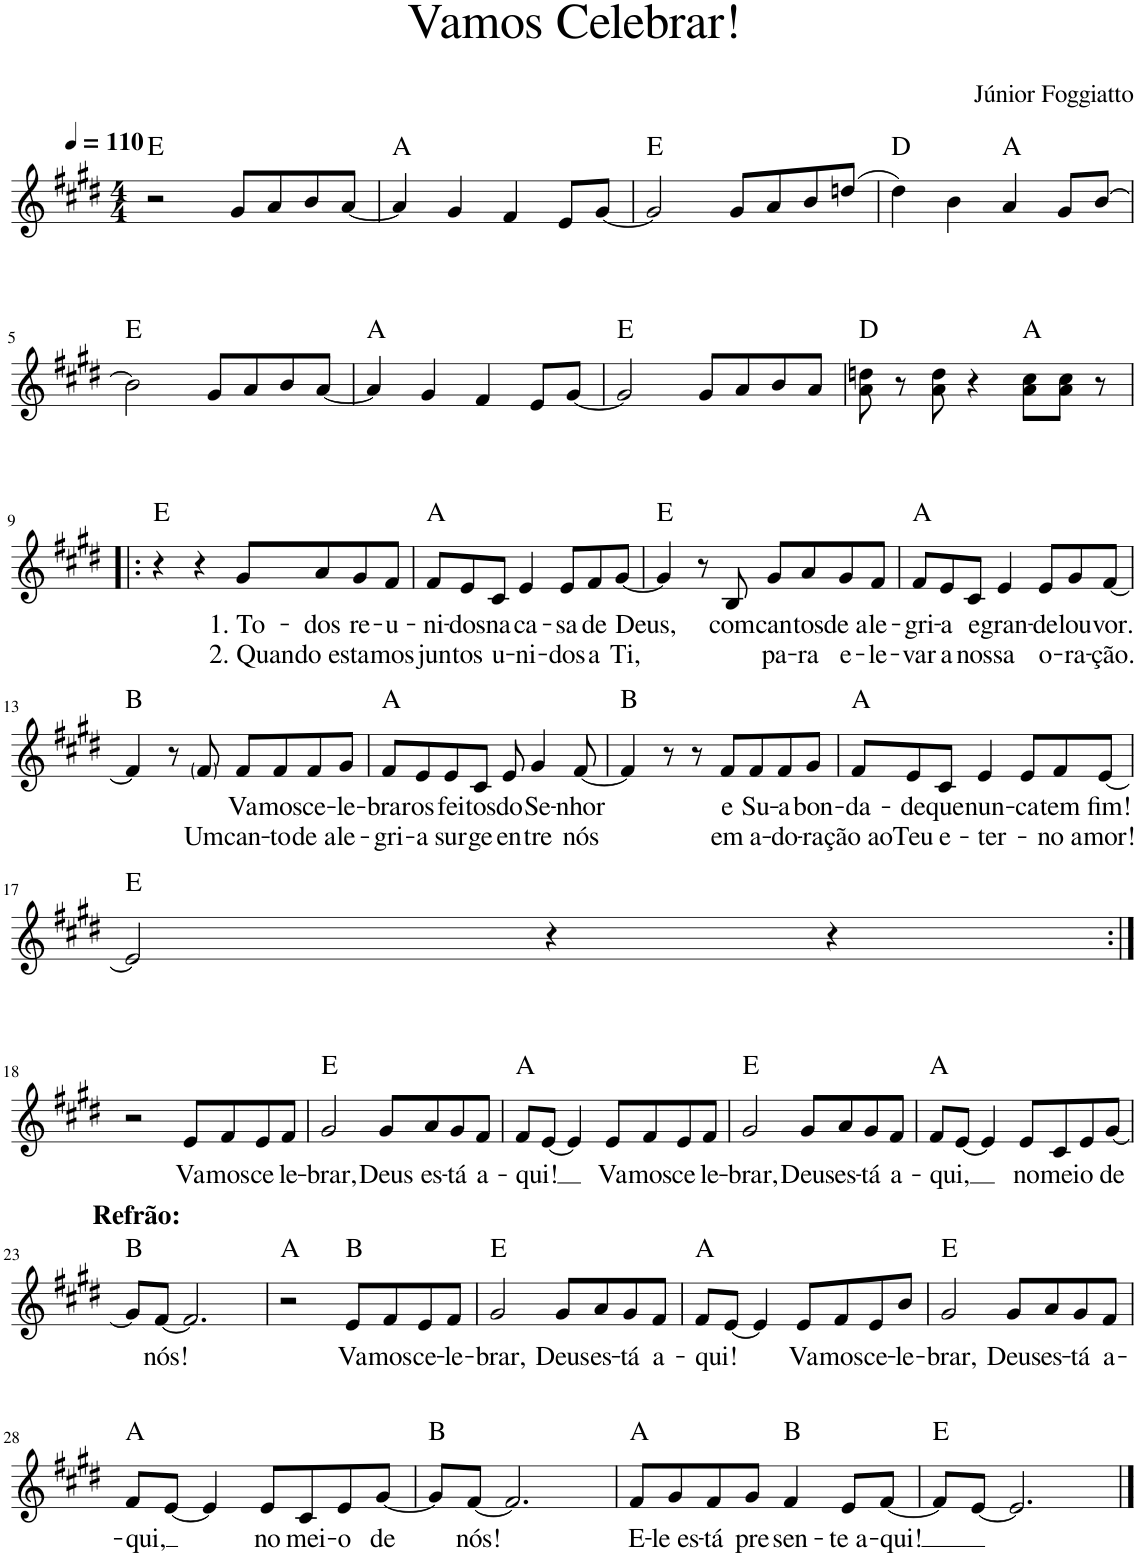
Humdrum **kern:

**kern	**text	**text	**harte
*part1	*part1	*part1	*part1
*staff1	*staff1	*staff1	*
*I"Voz	*	*	*
*I'Vo.	*	*	*
*clefG2	*	*	*
*k[f#c#g#d#]	*	*	*
*M4/4	*	*	*
*MM110	*	*	*
=1	=1	=1	=1
2r	.	.	E:maj
8g#/L	.	.	.
8a/	.	.	.
8b/	.	.	.
[8a/J	.	.	.
=2	=2	=2	=2
4a/]	.	.	A:maj
4g#/	.	.	.
4f#/	.	.	.
8e/L	.	.	.
[8g#/J	.	.	.
=3	=3	=3	=3
2g#/]	.	.	E:maj
8g#/L	.	.	.
8a/	.	.	.
8b/	.	.	.
(8ddn/J	.	.	.
=4	=4	=4	=4
4dd#\)	.	.	D:maj
4b\	.	.	.
4a/	.	.	A:maj
8g#/L	.	.	.
[8b/J	.	.	.
!!LO:LB:g=z
=5	=5	=5	=5
2b\]	.	.	E:maj
8g#/L	.	.	.
8a/	.	.	.
8b/	.	.	.
[8a/J	.	.	.
=6	=6	=6	=6
4a/]	.	.	A:maj
4g#/	.	.	.
4f#/	.	.	.
8e/L	.	.	.
[8g#/J	.	.	.
=7	=7	=7	=7
2g#/]	.	.	E:maj
8g#/L	.	.	.
8a/	.	.	.
8b/	.	.	.
8a/J	.	.	.
=8	=8	=8	=8
8a\ 8ddn\	.	.	D:maj
8r	.	.	.
8a\ 8dd\	.	.	.
4r	.	.	.
8a\ 8cc#\L	.	.	A:maj
8a\ 8cc#\J	.	.	.
8r	.	.	.
!!LO:LB:g=z
=9!|:	=9!|:	=9!|:	=9!|:
4r	.	.	E:maj
4r	.	.	.
!	!LO:LY:b	!LO:LY:b	!
8g#/L	1. To-	2. Quan-	.
!	!LO:LY:b	!LO:LY:b	!
8a/	-dos	-do es-	.
!	!LO:LY:b	!LO:LY:b	!
8g#/	re-	-ta-	.
!	!LO:LY:b	!LO:LY:b	!
8f#/J	-u-	-mos	.
=10	=10	=10	=10
!	!LO:LY:b	!LO:LY:b	!
8f#/L	-ni-	jun-	A:maj
!	!LO:LY:b	!LO:LY:b	!
8e/	-dos	-tos	.
!	!LO:LY:b	!LO:LY:b	!
8c#/J	na	u-	.
!	!LO:LY:b	!LO:LY:b	!
4e/	ca-	-ni-	.
!	!LO:LY:b	!LO:LY:b	!
8e/L	-sa	-dos	.
!	!LO:LY:b	!LO:LY:b	!
8f#/	de	a	.
!	!LO:LY:b	!LO:LY:b	!
[8g#/J	Deus,	Ti,	.
=11	=11	=11	=11
4g#/]	.	.	E:maj
8r	.	.	.
!	!LO:LY:b	!	!
8B/	com	.	.
!	!LO:LY:b	!LO:LY:b	!
8g#/L	can-	pa-	.
!	!LO:LY:b	!LO:LY:b	!
8a/	-tos	-ra	.
!	!LO:LY:b	!LO:LY:b	!
8g#/	de a-	e-	.
!	!LO:LY:b	!LO:LY:b	!
8f#/J	-le-	-le-	.
=12	=12	=12	=12
!	!LO:LY:b	!LO:LY:b	!
8f#/L	-gri-	-var	A:maj
!	!LO:LY:b	!LO:LY:b	!
8e/	-a	a	.
!	!LO:LY:b	!LO:LY:b	!
8c#/J	e	nos-	.
!	!LO:LY:b	!LO:LY:b	!
4e/	gran-	-sa	.
!	!LO:LY:b	!LO:LY:b	!
8e/L	-de	o-	.
!	!LO:LY:b	!LO:LY:b	!
8g#/	lou-	-ra-	.
!	!LO:LY:b	!LO:LY:b	!
[8f#/J	-vor.	-ção.	.
!!LO:LB:g=z
=13	=13	=13	=13
4f#/]	.	.	B:maj
8r	.	.	.
!	!	!LO:LY:b	!
8f#/	.	Um	.
!	!LO:LY:b	!LO:LY:b	!
8f#/L	Va-	can-	.
!	!LO:LY:b	!LO:LY:b	!
8f#/	-mos	-to	.
!	!LO:LY:b	!LO:LY:b	!
8f#/	ce-	de a-	.
!	!LO:LY:b	!LO:LY:b	!
8g#/J	-le-	-le-	.
=14	=14	=14	=14
!	!LO:LY:b	!LO:LY:b	!
8f#/L	-brar	-gri-	A:maj
!	!LO:LY:b	!LO:LY:b	!
8e/	os	-a	.
!	!LO:LY:b	!LO:LY:b	!
8e/	fei-	sur-	.
!	!LO:LY:b	!LO:LY:b	!
8c#/J	-tos	-ge	.
!	!LO:LY:b	!LO:LY:b	!
8e/	do	en-	.
!	!LO:LY:b	!LO:LY:b	!
4g#/	Se-	-tre	.
!	!LO:LY:b	!LO:LY:b	!
[8f#/	-nhor	nós	.
=15	=15	=15	=15
4f#/]	.	.	B:maj
8r	.	.	.
8r	.	.	.
!	!LO:LY:b	!LO:LY:b	!
8f#/L	e	em	.
!	!LO:LY:b	!LO:LY:b	!
8f#/	Su-	a-	.
!	!LO:LY:b	!LO:LY:b	!
8f#/	-a	-do-	.
!	!LO:LY:b	!LO:LY:b	!
8g#/J	bon-	-ra-	.
=16	=16	=16	=16
!	!LO:LY:b	!LO:LY:b	!
8f#/L	-da-	-ção ao	A:maj
!	!LO:LY:b	!LO:LY:b	!
8e/	-de	Teu	.
!	!LO:LY:b	!LO:LY:b	!
8c#/J	que	e-	.
!	!LO:LY:b	!LO:LY:b	!
4e/	nun-	-ter-	.
!	!LO:LY:b	!	!
8e/L	-ca	.	.
!	!LO:LY:b	!LO:LY:b	!
8f#/	tem	-no a-	.
!	!LO:LY:b	!LO:LY:b	!
[8e/J	fim!	-mor!	.
!!LO:LB:g=z
=17	=17	=17	=17
2e/]	.	.	E:maj
4r	.	.	.
4r	.	.	.
!!LO:LB:g=z
=18:|!	=18:|!	=18:|!	=18:|!
!LO:TX:b:B:t=Refrão&colon;	!	!	!
2r	.	.	.
!	!LO:LY:b	!	!
8e/L	Va-	.	.
!	!LO:LY:b	!	!
8f#/	-mos	.	.
!	!LO:LY:b	!	!
8e/	ce-	.	.
!	!LO:LY:b	!	!
8f#/J	-le-	.	.
=19	=19	=19	=19
!	!LO:LY:b	!	!
2g#/	-brar,	.	E:maj
!	!LO:LY:b	!	!
8g#/L	Deus	.	.
!	!LO:LY:b	!	!
8a/	es-	.	.
!	!LO:LY:b	!	!
8g#/	-tá	.	.
!	!LO:LY:b	!	!
8f#/J	a-	.	.
=20	=20	=20	=20
!	!LO:LY:b	!	!
8f#/L	-qui!	.	A:maj
[8e/J	.	.	.
4e/]	.	.	.
!	!LO:LY:b	!	!
8e/L	Va-	.	.
!	!LO:LY:b	!	!
8f#/	-mos	.	.
!	!LO:LY:b	!	!
8e/	ce-	.	.
!	!LO:LY:b	!	!
8f#/J	-le-	.	.
=21	=21	=21	=21
!	!LO:LY:b	!	!
2g#/	-brar,	.	E:maj
!	!LO:LY:b	!	!
8g#/L	Deus	.	.
!	!LO:LY:b	!	!
8a/	es-	.	.
!	!LO:LY:b	!	!
8g#/	-tá	.	.
!	!LO:LY:b	!	!
8f#/J	a-	.	.
=22	=22	=22	=22
!	!LO:LY:b	!	!
8f#/L	-qui,	.	A:maj
[8e/J	.	.	.
4e/]	.	.	.
!	!LO:LY:b	!	!
8e/L	no	.	.
!	!LO:LY:b	!	!
8c#/	mei-	.	.
!	!LO:LY:b	!	!
8e/	-o	.	.
!	!LO:LY:b	!	!
[8g#/J	de	.	.
!!LO:LB:g=z
=23	=23	=23	=23
8g#/L]	.	.	B:maj
!	!LO:LY:b	!	!
[8f#/J	nós!	.	.
2.f#/]	.	.	.
=24	=24	=24	=24
2r	.	.	A:maj
!	!LO:LY:b	!	!
8e/L	Va-	.	B:maj
!	!LO:LY:b	!	!
8f#/	-mos	.	.
!	!LO:LY:b	!	!
8e/	ce-	.	.
!	!LO:LY:b	!	!
8f#/J	-le-	.	.
=25	=25	=25	=25
!	!LO:LY:b	!	!
2g#/	-brar,	.	E:maj
!	!LO:LY:b	!	!
8g#/L	Deus	.	.
!	!LO:LY:b	!	!
8a/	es-	.	.
!	!LO:LY:b	!	!
8g#/	-tá	.	.
!	!LO:LY:b	!	!
8f#/J	a-	.	.
=26	=26	=26	=26
!	!LO:LY:b	!	!
8f#/L	-qui!	.	A:maj
[8e/J	.	.	.
4e/]	.	.	.
!	!LO:LY:b	!	!
8e/L	Va-	.	.
!	!LO:LY:b	!	!
8f#/	-mos	.	.
!	!LO:LY:b	!	!
8e/	ce-	.	.
!	!LO:LY:b	!	!
8b/J	-le-	.	.
=27	=27	=27	=27
!	!LO:LY:b	!	!
2g#/	-brar,	.	E:maj
!	!LO:LY:b	!	!
8g#/L	Deus	.	.
!	!LO:LY:b	!	!
8a/	es-	.	.
!	!LO:LY:b	!	!
8g#/	-tá	.	.
!	!LO:LY:b	!	!
8f#/J	a-	.	.
!!LO:LB:g=z
=28	=28	=28	=28
!	!LO:LY:b	!	!
8f#/L	-qui,	.	A:maj
[8e/J	.	.	.
4e/]	.	.	.
!	!LO:LY:b	!	!
8e/L	no	.	.
!	!LO:LY:b	!	!
8c#/	mei-	.	.
!	!LO:LY:b	!	!
8e/	-o	.	.
!	!LO:LY:b	!	!
[8g#/J	de	.	.
=29	=29	=29	=29
8g#/L]	.	.	B:maj
!	!LO:LY:b	!	!
[8f#/J	nós!	.	.
2.f#/]	.	.	.
=30	=30	=30	=30
!	!LO:LY:b	!	!
8f#/L	E-	.	A:maj
!	!LO:LY:b	!	!
8g#/	-le es-	.	.
!	!LO:LY:b	!	!
8f#/	-tá	.	.
!	!LO:LY:b	!	!
8g#/J	pre-	.	.
!	!LO:LY:b	!	!
4f#/	-sen-	.	B:maj
!	!LO:LY:b	!	!
8e/L	-te a-	.	.
!	!LO:LY:b	!	!
[8f#/J	-qui!	.	.
=31	=31	=31	=31
8f#/L]	.	.	E:maj
[8e/J	.	.	.
2.e/]	.	.	.
==	==	==	==
*-	*-	*-	*-
